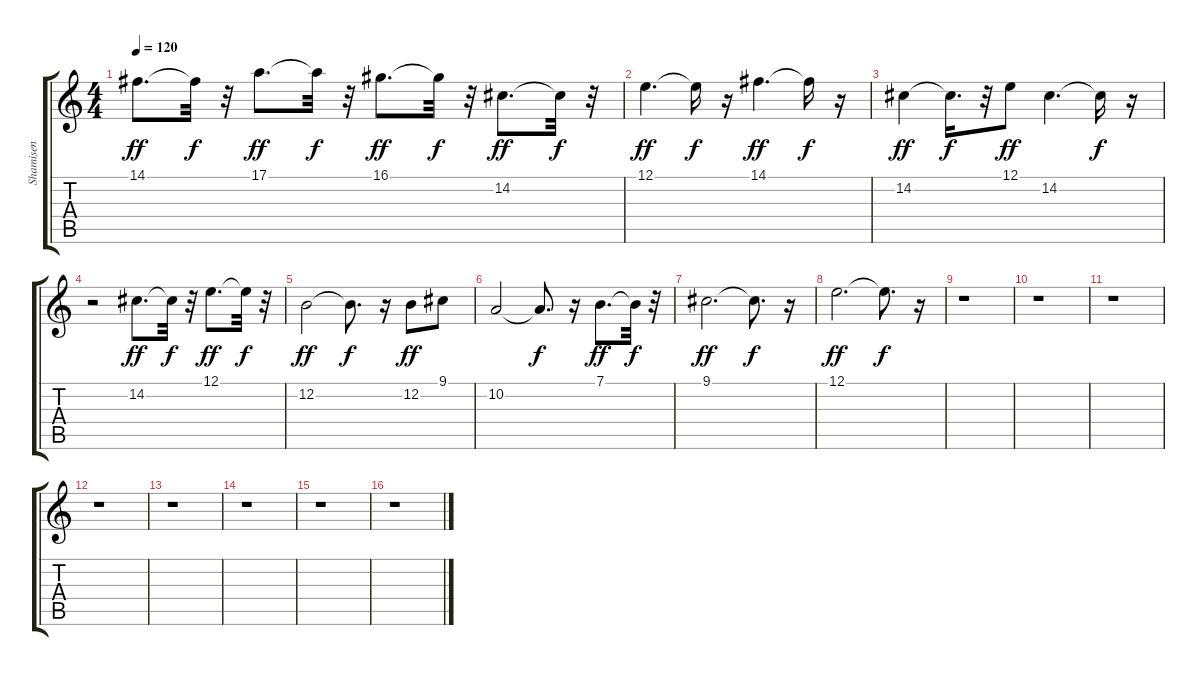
\track ("Shamisen" "Shamisen") {instrument shamisen}
\staff {score tabs}
\tuning (E4 B3 G3 D3 A2 E2) {hide}
\ts (4 4)
\tempo 120
\clef g2
\ks c
14.1.8{d dy ff} 14.1{t}.32{dy f} r.32 17.1.8{d dy ff} 17.1{t}.32{dy f} r.32 16.1.8{d dy ff} 16.1{t}.32{dy f} r.32 14.2.8{d dy ff} 14.2{t}.32{dy f} r.32 |
12.1.4{d dy ff} 12.1{t}.16{dy f} r.16 14.1.4{d dy ff} 14.1{t}.16{dy f} r.16 |
14.2.4{dy ff} 14.2{t}.16{d dy f} r.32 12.1.8{dy ff} 14.2.4{d} 14.2{t}.16{dy f} r.16 |
r.2 14.2.8{d dy ff} 14.2{t}.32{dy f} r.32 12.1.8{d dy ff} 12.1{t}.32{dy f} r.32 |
12.2.2{dy ff} 12.2{t}.8{d dy f} r.16 12.2.8{dy ff} 9.1.8 |
10.2.2 10.2{t}.8{d dy f} r.16 7.1.8{d dy ff} 7.1{t}.32{dy f} r.32 |
9.1.2{d dy ff} 9.1{t}.8{d dy f} r.16 |
12.1.2{d dy ff} 12.1{t}.8{d dy f} r.16 |
r.1 |
r.1 |
r.1 |
r.1 |
r.1 |
r.1 |
r.1 |
r.1
